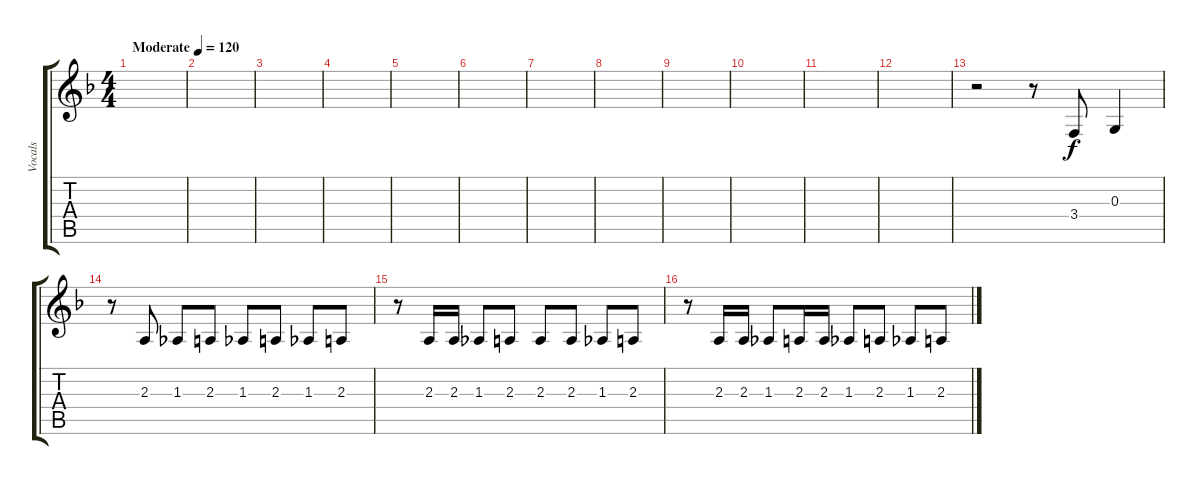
\track ("Vocals" "Vocals") {instrument voiceoohs}
\staff {score tabs}
\tuning (E4 B3 G3 D3 A2 E2) {hide}
\ts (4 4)
\tempo (120 "Moderate")
\clef g2
\ks f
|
|
|
|
|
|
|
|
|
|
|
|
r.2 r.8 3.4.8 0.3.4 |
r.8 2.3.8 1.3.8 2.3.8 1.3.8 2.3.8 1.3.8 2.3.8 |
r.8 2.3.16 2.3.16 1.3.8 2.3.8 2.3.8 2.3.8 1.3.8 2.3.8 |
r.8 2.3.16 2.3.16 1.3.8 2.3.16 2.3.16 1.3.8 2.3.8 1.3.8 2.3.8
